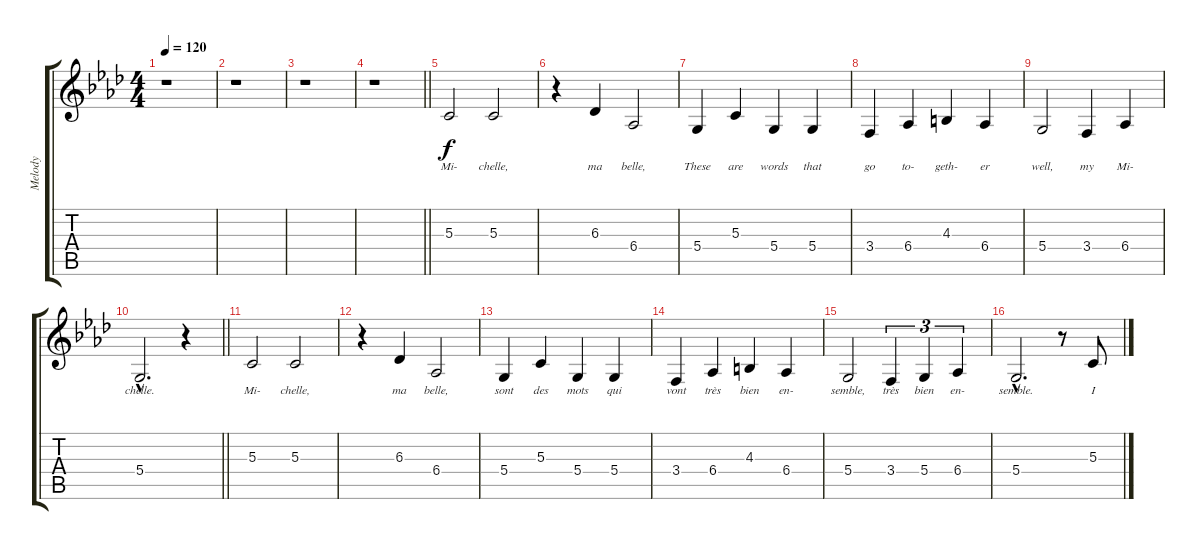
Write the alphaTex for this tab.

\track ("Melody" "Melody") {instrument clarinet}
\staff {score tabs}
\tuning (E4 B3 G3 D3 A2 E2) {hide}
\ts (4 4)
\tempo 120
\clef g2
\ks ab
r.1{dy f instrument clarinet} |
r.1 |
r.1 |
\barLineRight lightlight
r.1 |
5.3.2{lyrics (0 "Mi-") lyrics (1 "") lyrics (2 "") lyrics (3 "") lyrics (4 "")} 5.3.2{lyrics (0 "chelle,") lyrics (1 "") lyrics (2 "") lyrics (3 "") lyrics (4 "")} |
r.4 6.3.4{lyrics (0 "ma") lyrics (1 "") lyrics (2 "") lyrics (3 "") lyrics (4 "")} 6.4.2{lyrics (0 "belle,") lyrics (1 "") lyrics (2 "") lyrics (3 "") lyrics (4 "")} |
5.4.4{lyrics (0 "These") lyrics (1 "") lyrics (2 "") lyrics (3 "") lyrics (4 "")} 5.3.4{lyrics (0 "are") lyrics (1 "") lyrics (2 "") lyrics (3 "") lyrics (4 "")} 5.4.4{lyrics (0 "words") lyrics (1 "") lyrics (2 "") lyrics (3 "") lyrics (4 "")} 5.4.4{lyrics (0 "that") lyrics (1 "") lyrics (2 "") lyrics (3 "") lyrics (4 "")} |
3.4.4{lyrics (0 "go") lyrics (1 "") lyrics (2 "") lyrics (3 "") lyrics (4 "")} 6.4.4{lyrics (0 "to-") lyrics (1 "") lyrics (2 "") lyrics (3 "") lyrics (4 "")} 4.3.4{lyrics (0 "geth-") lyrics (1 "") lyrics (2 "") lyrics (3 "") lyrics (4 "")} 6.4.4{lyrics (0 "er") lyrics (1 "") lyrics (2 "") lyrics (3 "") lyrics (4 "")} |
5.4.2{lyrics (0 "well,") lyrics (1 "") lyrics (2 "") lyrics (3 "") lyrics (4 "")} 3.4.4{lyrics (0 "my") lyrics (1 "") lyrics (2 "") lyrics (3 "") lyrics (4 "")} 6.4.4{lyrics (0 "Mi-") lyrics (1 "") lyrics (2 "") lyrics (3 "") lyrics (4 "")} |
\barLineRight lightlight
5.4{hac}.2{d lyrics (0 "chelle.") lyrics (1 "") lyrics (2 "") lyrics (3 "") lyrics (4 "")} r.4 |
5.3.2{lyrics (0 "Mi-") lyrics (1 "") lyrics (2 "") lyrics (3 "") lyrics (4 "")} 5.3.2{lyrics (0 "chelle,") lyrics (1 "") lyrics (2 "") lyrics (3 "") lyrics (4 "")} |
r.4 6.3.4{lyrics (0 "ma") lyrics (1 "") lyrics (2 "") lyrics (3 "") lyrics (4 "")} 6.4.2{lyrics (0 "belle,") lyrics (1 "") lyrics (2 "") lyrics (3 "") lyrics (4 "")} |
5.4.4{lyrics (0 "sont") lyrics (1 "") lyrics (2 "") lyrics (3 "") lyrics (4 "")} 5.3.4{lyrics (0 "des") lyrics (1 "") lyrics (2 "") lyrics (3 "") lyrics (4 "")} 5.4.4{lyrics (0 "mots") lyrics (1 "") lyrics (2 "") lyrics (3 "") lyrics (4 "")} 5.4.4{lyrics (0 "qui") lyrics (1 "") lyrics (2 "") lyrics (3 "") lyrics (4 "")} |
3.4.4{lyrics (0 "vont") lyrics (1 "") lyrics (2 "") lyrics (3 "") lyrics (4 "")} 6.4.4{lyrics (0 "très") lyrics (1 "") lyrics (2 "") lyrics (3 "") lyrics (4 "")} 4.3.4{lyrics (0 "bien") lyrics (1 "") lyrics (2 "") lyrics (3 "") lyrics (4 "")} 6.4.4{lyrics (0 "en-") lyrics (1 "") lyrics (2 "") lyrics (3 "") lyrics (4 "")} |
5.4.2{lyrics (0 "semble,") lyrics (1 "") lyrics (2 "") lyrics (3 "") lyrics (4 "")} 3.4.4{tu (3 2) lyrics (0 "très") lyrics (1 "") lyrics (2 "") lyrics (3 "") lyrics (4 "")} 5.4.4{tu (3 2) lyrics (0 "bien") lyrics (1 "") lyrics (2 "") lyrics (3 "") lyrics (4 "")} 6.4.4{tu (3 2) lyrics (0 "en-") lyrics (1 "") lyrics (2 "") lyrics (3 "") lyrics (4 "")} |
5.4{hac}.2{d lyrics (0 "semble.") lyrics (1 "") lyrics (2 "") lyrics (3 "") lyrics (4 "")} r.8 5.3.8{lyrics (0 "I") lyrics (1 "") lyrics (2 "") lyrics (3 "") lyrics (4 "")}
